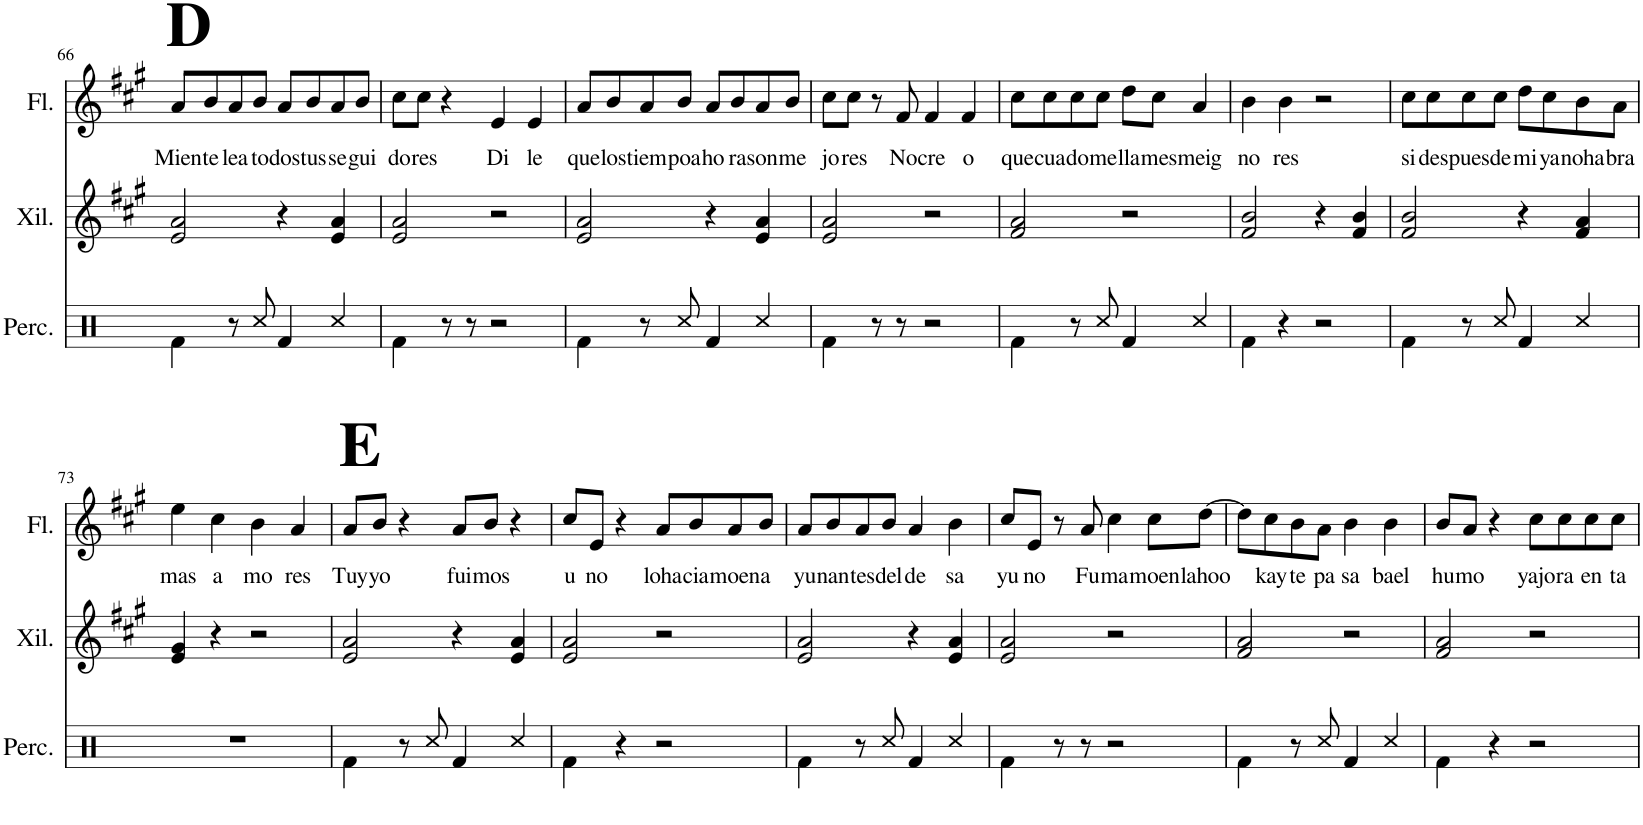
**kern	**kern	**kern	**text
*part3	*part2	*part1	*part1
*staff3	*staff2	*staff1	*staff1
*I"Percusión	*I"Xilófono	*I"Flauta	*
*I'Perc.	*I'Xil.	*I'Fl.	*
!!LO:PB:g=z
*clefX	*clefG2	*clefG2	*
*	*Trd-7c-12	*	*
*k[]	*k[f#c#g#]	*k[f#c#g#]	*
*M4/4	*M4/4	*M4/4	*
=66	=66	=66	=66
!	!	!LO:TX:a:B:t=D	!
!	!	!	!LO:LY:b
4Rf\	2e/ 2a/	8a/L	Mien
!	!	!	!LO:LY:b
.	.	8b/	te
!	!	!	!LO:LY:b
8r	.	8a/	lea
!	!	!	!LO:LY:b
8Rcc/	.	8b/J	to
!	!	!	!LO:LY:b
4Rf/	4r	8a/L	dos
!	!	!	!LO:LY:b
.	.	8b/	tus
!	!	!	!LO:LY:b
4Rcc/	4e/ 4a/	8a/	se
!	!	!	!LO:LY:b
.	.	8b/J	gui
=67	=67	=67	=67
!	!	!	!LO:LY:b
4Rf\	2e/ 2a/	8cc#\L	do
!	!	!	!LO:LY:b
.	.	8cc#\J	res
8r	.	4r	.
8r	.	.	.
!	!	!	!LO:LY:b
2r	2r	4e/	Di
!	!	!	!LO:LY:b
.	.	4e/	le
=68	=68	=68	=68
!	!	!	!LO:LY:b
4Rf\	2e/ 2a/	8a/L	que
!	!	!	!LO:LY:b
.	.	8b/	los
!	!	!	!LO:LY:b
8r	.	8a/	tiem
!	!	!	!LO:LY:b
8Rcc/	.	8b/J	poa
!	!	!	!LO:LY:b
4Rf/	4r	8a/L	ho
!	!	!	!LO:LY:b
.	.	8b/	ra
!	!	!	!LO:LY:b
4Rcc/	4e/ 4a/	8a/	son
!	!	!	!LO:LY:b
.	.	8b/J	me
=69	=69	=69	=69
!	!	!	!LO:LY:b
4Rf\	2e/ 2a/	8cc#\L	jo
!	!	!	!LO:LY:b
.	.	8cc#\J	res
8r	.	8r	.
!	!	!	!LO:LY:b
8r	.	8f#/	No
!	!	!	!LO:LY:b
2r	2r	4f#/	cre
!	!	!	!LO:LY:b
.	.	4f#/	o
=70	=70	=70	=70
!	!	!	!LO:LY:b
4Rf\	2f#/ 2a/	8cc#\L	que
!	!	!	!LO:LY:b
.	.	8cc#\	cua
!	!	!	!LO:LY:b
8r	.	8cc#\	do
!	!	!	!LO:LY:b
8Rcc/	.	8cc#\J	me
!	!	!	!LO:LY:b
4Rf/	2r	8dd\L	lla
!	!	!	!LO:LY:b
.	.	8cc#\J	mes
!	!	!	!LO:LY:b
4Rcc/	.	4a/	meig
=71	=71	=71	=71
!	!	!	!LO:LY:b
4Rf\	2f#/ 2b/	4b\	no
!	!	!	!LO:LY:b
4r	.	4b\	res
2r	4r	2r	.
.	4f#/ 4b/	.	.
=72	=72	=72	=72
!	!	!	!LO:LY:b
4Rf\	2f#/ 2b/	8cc#\L	si
!	!	!	!LO:LY:b
.	.	8cc#\	des
!	!	!	!LO:LY:b
8r	.	8cc#\	pues
!	!	!	!LO:LY:b
8Rcc/	.	8cc#\J	de
!	!	!	!LO:LY:b
4Rf/	4r	8dd\L	mi
!	!	!	!LO:LY:b
.	.	8cc#\	ya
!	!	!	!LO:LY:b
4Rcc/	4f#/ 4a/	8b\	noha
!	!	!	!LO:LY:b
.	.	8a\J	bra
!!LO:LB:g=z
=73	=73	=73	=73
!	!	!	!LO:LY:b
1r	4e/ 4g#/	4ee\	mas
!	!	!	!LO:LY:b
.	4r	4cc#\	a
!	!	!	!LO:LY:b
.	2r	4b\	mo
!	!	!	!LO:LY:b
.	.	4a/	res
=74	=74	=74	=74
!	!	!LO:TX:a:B:t=E	!
!	!	!	!LO:LY:b
4Rf\	2e/ 2a/	8a/L	Tuy
!	!	!	!LO:LY:b
.	.	8b/J	yo
8r	.	4r	.
8Rcc/	.	.	.
!	!	!	!LO:LY:b
4Rf/	4r	8a/L	fui
!	!	!	!LO:LY:b
.	.	8b/J	mos
4Rcc/	4e/ 4a/	4r	.
=75	=75	=75	=75
!	!	!	!LO:LY:b
4Rf\	2e/ 2a/	8cc#/L	u
!	!	!	!LO:LY:b
.	.	8e/J	no
4r	.	4r	.
!	!	!	!LO:LY:b
2r	2r	8a/L	loha
!	!	!	!LO:LY:b
.	.	8b/	cia
!	!	!	!LO:LY:b
.	.	8a/	moen
!	!	!	!LO:LY:b
.	.	8b/J	a
=76	=76	=76	=76
!	!	!	!LO:LY:b
4Rf\	2e/ 2a/	8a/L	yu
!	!	!	!LO:LY:b
.	.	8b/	nan
!	!	!	!LO:LY:b
8r	.	8a/	tes
!	!	!	!LO:LY:b
8Rcc/	.	8b/J	del
!	!	!	!LO:LY:b
4Rf/	4r	4a/	de
!	!	!	!LO:LY:b
4Rcc/	4e/ 4a/	4b\	sa
=77	=77	=77	=77
!	!	!	!LO:LY:b
4Rf\	2e/ 2a/	8cc#/L	yu
!	!	!	!LO:LY:b
.	.	8e/J	no
8r	.	8r	.
!	!	!	!LO:LY:b
8r	.	8a/	Fu
!	!	!	!LO:LY:b
2r	2r	4cc#\	ma
!	!	!	!LO:LY:b
.	.	8cc#\L	moen
!	!	!	!LO:LY:b
.	.	[8dd\J	lahoo
=78	=78	=78	=78
4Rf\	2f#/ 2a/	8dd\L]	.
!	!	!	!LO:LY:b
.	.	8cc#\	kay
!	!	!	!LO:LY:b
8r	.	8b\	te
!	!	!	!LO:LY:b
8Rcc/	.	8a\J	pa
!	!	!	!LO:LY:b
4Rf/	2r	4b\	sa
!	!	!	!LO:LY:b
4Rcc/	.	4b\	bael
=79	=79	=79	=79
!	!	!	!LO:LY:b
4Rf\	2f#/ 2a/	8b/L	hu
!	!	!	!LO:LY:b
.	.	8a/J	mo
4r	.	4r	.
!	!	!	!LO:LY:b
2r	2r	8cc#\L	yajo
!	!	!	!LO:LY:b
.	.	8cc#\	ra
!	!	!	!LO:LY:b
.	.	8cc#\	en
!	!	!	!LO:LY:b
.	.	8cc#\J	ta
=	=	=	=
*-	*-	*-	*-
